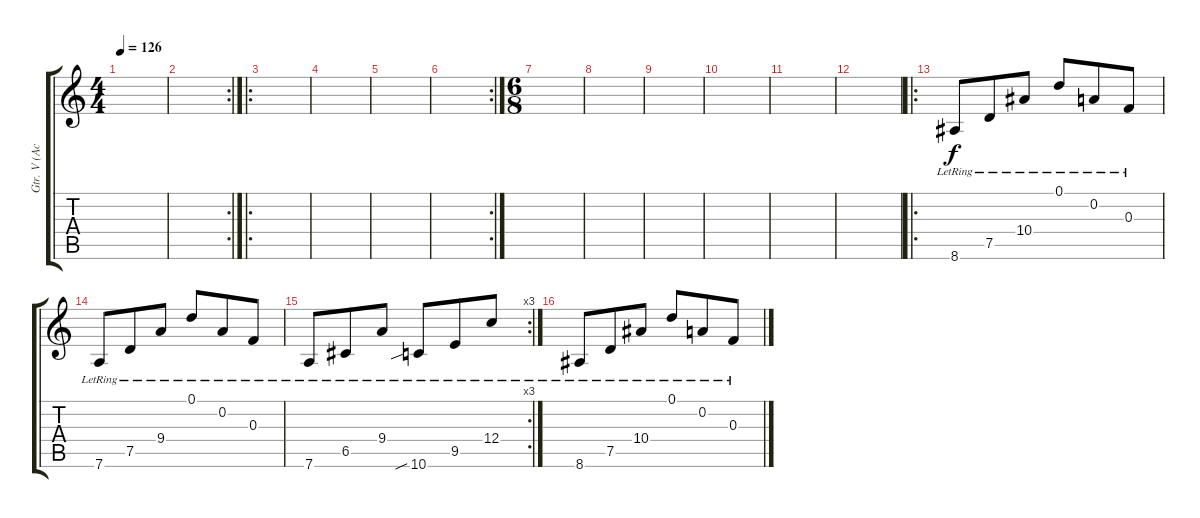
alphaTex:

\track ("Gtr. V (Acoustic)" "Gtr. V (Ac") {instrument acousticguitarsteel}
\staff {score tabs}
\tuning (D4 A3 F3 C3 G2 D2) {hide}
\ts (4 4)
\tempo 126
\clef g2
\ks c
|
\rc 2
|
\ro
|
|
|
\rc 2
|
\ts (6 8)
|
|
|
|
|
|
\ro
8.6{lr}.8 7.5{lr}.8 10.4{lr}.8 0.1{lr}.8 0.2{lr}.8 0.3{lr}.8 |
7.6{lr}.8 7.5{lr}.8 9.4{lr}.8 0.1{lr}.8 0.2{lr}.8 0.3{lr}.8 |
\rc 3
7.6{lr}.8 6.5{lr}.8 9.4{lr}.8 10.6{sib lr}.8 9.5{lr}.8 12.4{lr}.8 |
8.6{lr}.8 7.5{lr}.8 10.4{lr}.8 0.1{lr}.8 0.2{lr}.8 0.3{lr}.8
